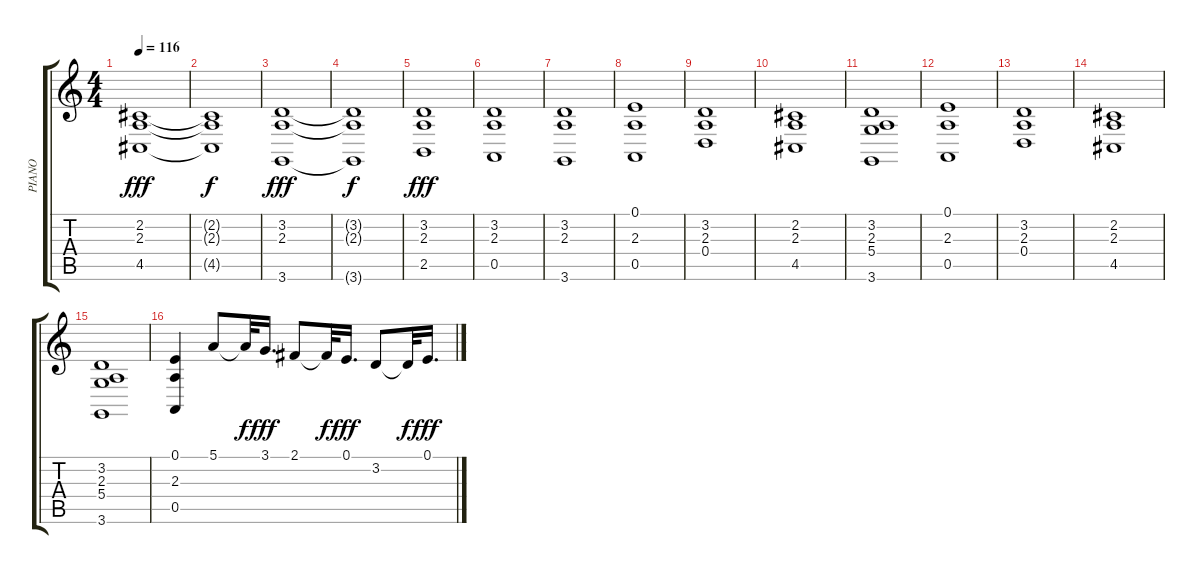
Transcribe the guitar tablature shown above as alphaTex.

\track ("PIANO" "PIANO") {instrument acousticgrandpiano}
\staff {score tabs}
\tuning (E4 B3 G3 D3 A2 E2) {hide}
\ts (4 4)
\tempo 116
\clef g2
\ks c
(2.2 2.3 4.5).1{dy fff} |
(2.2{t} 2.3{t} 4.5{t}).1{dy f} |
(3.2 2.3 3.6).1{dy fff} |
(3.2{t} 2.3{t} 3.6{t}).1{dy f} |
(3.2 2.3 2.5).1{dy fff} |
(3.2 2.3 0.5).1 |
(3.2 2.3 3.6).1 |
(0.1 2.3 0.5).1 |
(3.2 2.3 0.4).1 |
(2.2 2.3 4.5).1 |
(3.2 2.3 5.4 3.6).1 |
(0.1 2.3 0.5).1 |
(3.2 2.3 0.4).1 |
(2.2 2.3 4.5).1 |
(3.2 2.3 5.4 3.6).1 |
(0.1 2.3 0.5).4 5.1.8 5.1{t}.32{dy f} 3.1.16{d dy fff} 2.1.8 2.1{t}.32{dy f} 0.1.16{d dy fff} 3.2.8 3.2{t}.32{dy f} 0.1.16{d dy fff}
